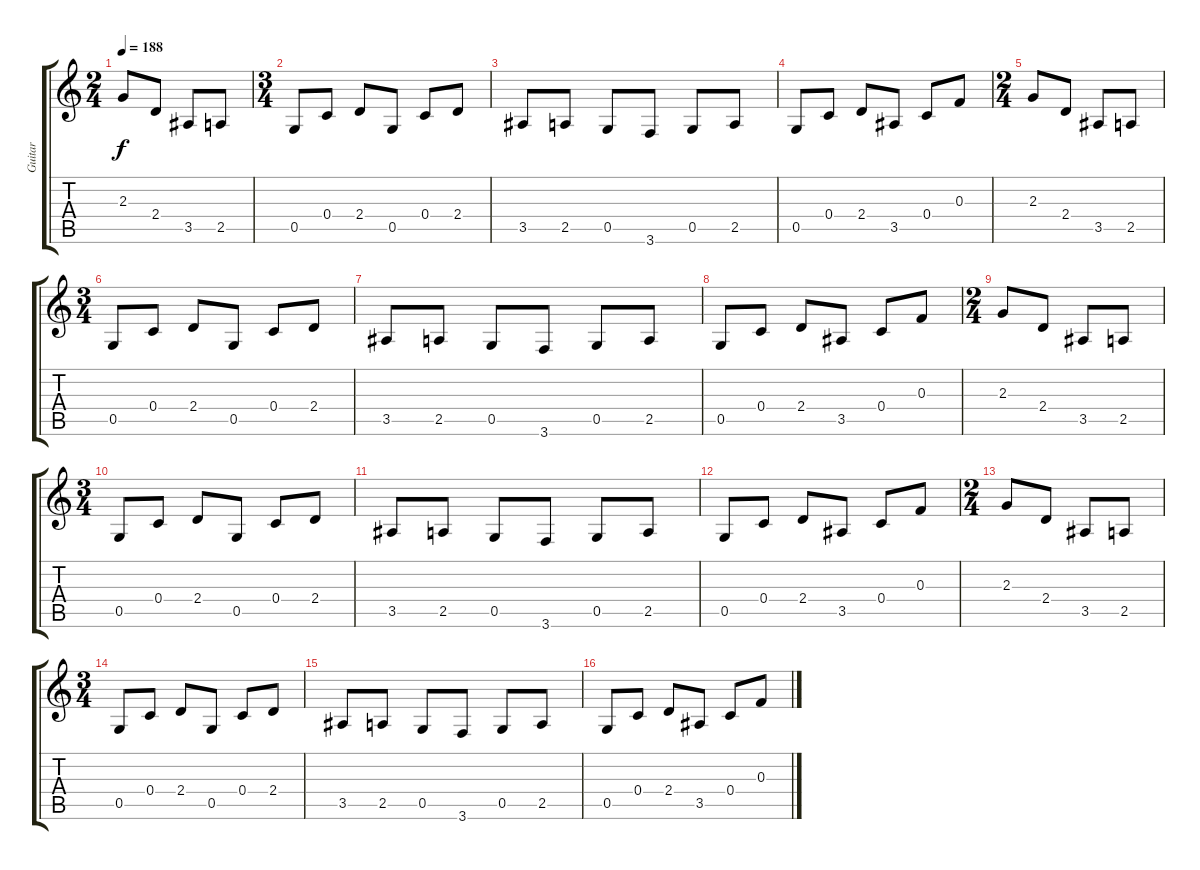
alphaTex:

\track ("Guitar" "Guitar") {instrument distortionguitar}
\staff {score tabs}
\tuning (D4 A3 F3 C3 G2 D2) {hide}
\ts (2 4)
\tempo 188
\clef g2
\ks c
2.3.8{dy f} 2.4.8 3.5.8 2.5.8 |
\ts (3 4)
0.5.8 0.4.8 2.4.8 0.5.8 0.4.8 2.4.8 |
3.5.8 2.5.8 0.5.8 3.6.8 0.5.8 2.5.8 |
0.5.8 0.4.8 2.4.8 3.5.8 0.4.8 0.3.8 |
\ts (2 4)
2.3.8 2.4.8 3.5.8 2.5.8 |
\ts (3 4)
0.5.8 0.4.8 2.4.8 0.5.8 0.4.8 2.4.8 |
3.5.8 2.5.8 0.5.8 3.6.8 0.5.8 2.5.8 |
0.5.8 0.4.8 2.4.8 3.5.8 0.4.8 0.3.8 |
\ts (2 4)
2.3.8 2.4.8 3.5.8 2.5.8 |
\ts (3 4)
0.5.8 0.4.8 2.4.8 0.5.8 0.4.8 2.4.8 |
3.5.8 2.5.8 0.5.8 3.6.8 0.5.8 2.5.8 |
0.5.8 0.4.8 2.4.8 3.5.8 0.4.8 0.3.8 |
\ts (2 4)
2.3.8 2.4.8 3.5.8 2.5.8 |
\ts (3 4)
0.5.8 0.4.8 2.4.8 0.5.8 0.4.8 2.4.8 |
3.5.8 2.5.8 0.5.8 3.6.8 0.5.8 2.5.8 |
0.5.8 0.4.8 2.4.8 3.5.8 0.4.8 0.3.8
